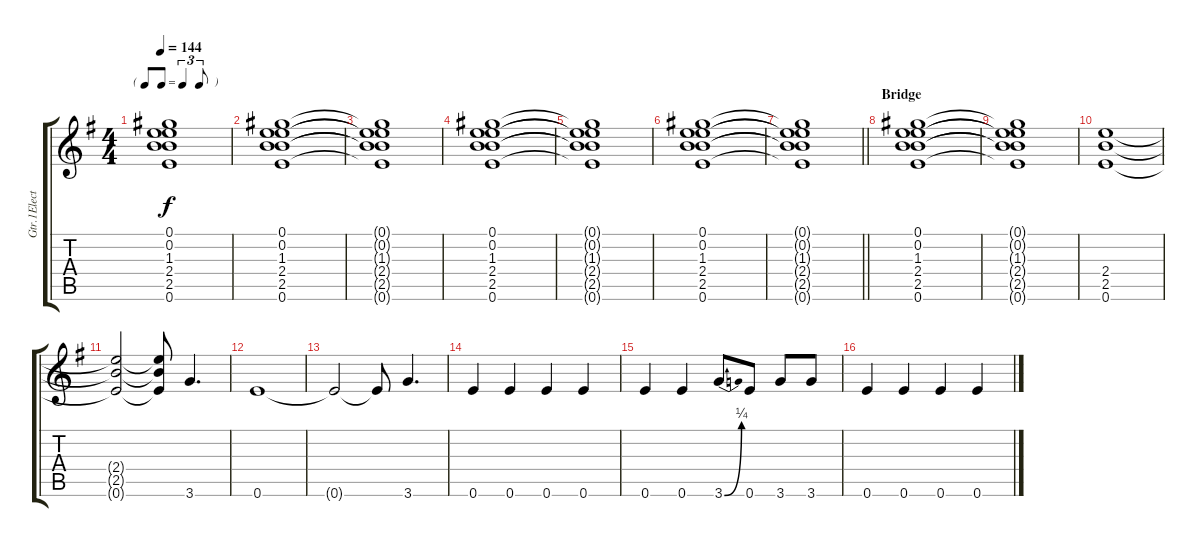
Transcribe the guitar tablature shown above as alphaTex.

\track ("Gtr.1Electric Gtr (clean)" "Gtr.1Elect") {instrument electricguitarclean}
\staff {score tabs}
\tuning (E4 B3 G4 D4 A3 E3) {hide}
\ts (4 4)
\tf triplet8th
\tempo 144
\clef g2
\ks g
(0.1{t} 0.2{t} 1.3{t} 2.4{t} 2.5{t} 0.6{t}).1{dy f} |
(0.1 0.2 1.3 2.4 2.5 0.6).1 |
(0.1{t} 0.2{t} 1.3{t} 2.4{t} 2.5{t} 0.6{t}).1 |
(0.1 0.2 1.3 2.4 2.5 0.6).1 |
(0.1{t} 0.2{t} 1.3{t} 2.4{t} 2.5{t} 0.6{t}).1 |
(0.1 0.2 1.3 2.4 2.5 0.6).1 |
\barLineRight lightlight
(0.1{t} 0.2{t} 1.3{t} 2.4{t} 2.5{t} 0.6{t}).1 |
\section ("" "Bridge")
(0.1 0.2 1.3 2.4 2.5 0.6).1 |
(0.1{t} 0.2{t} 1.3{t} 2.4{t} 2.5{t} 0.6{t}).1 |
(2.4 2.5 0.6).1 |
(2.4{t} 2.5{t} 0.6{t}).2 (2.4{t} 2.5{t} 0.6{t}).8 3.6.4{d} |
0.6.1 |
0.6{t}.2 0.6{t}.8 3.6.4{d} |
0.6.4 0.6.4 0.6.4 0.6.4 |
0.6.4 0.6.4 3.6{be (bend 0 0 60 1)}.8 0.6.8 3.6.8 3.6.8 |
0.6.4 0.6.4 0.6.4 0.6.4
